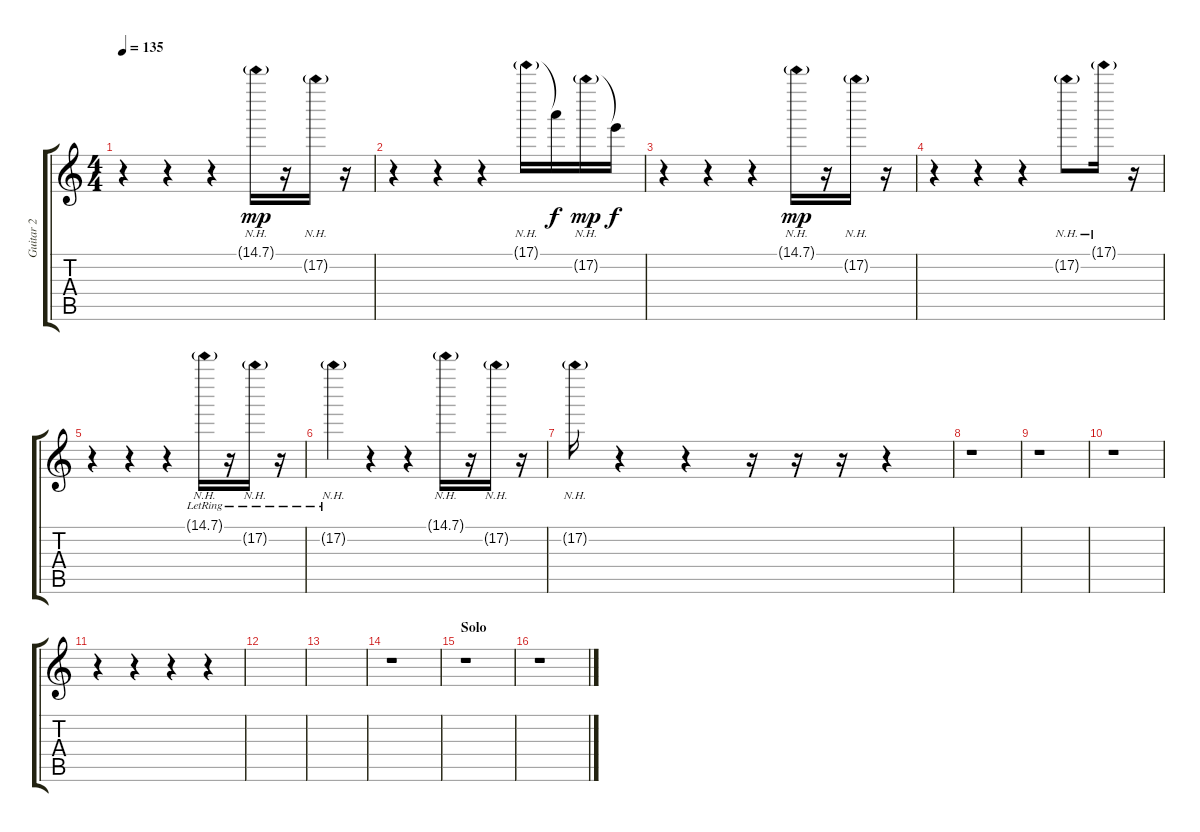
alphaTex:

\track ("Guitar 2" "Guitar 2") {instrument acousticguitarsteel}
\staff {score tabs}
\tuning (E4 B3 G3 D3 A2 E2) {hide}
\ts (4 4)
\tempo 135
\clef g2
\ks c
r.4{dy f} r.4 r.4 15.1{nh g}.16{dy mp} r.16 17.2{nh g}.16 r.16 |
r.4 r.4 r.4 17.1{nh g}.16 17.1{t}.16{dy f} 17.2{nh g}.16{dy mp} 17.2{t}.16{dy f} |
r.4 r.4 r.4 15.1{nh g}.16{dy mp} r.16 17.2{nh g}.16 r.16 |
r.4 r.4 r.4 17.2{nh g}.8 17.1{nh g}.16 r.16 |
r.4 r.4 r.4 15.1{nh g lr}.16 r.16 17.2{nh g lr}.16 r.16 |
17.2{nh g lr}.4 r.4 r.4 15.1{nh g}.16 r.16 17.2{nh g}.16 r.16 |
17.2{nh g}.16 r.4 r.4 r.16 r.16 r.16 r.4{balance 8} |
r.1 |
r.1 |
r.1 |
r.4 r.4 r.4 r.4 |
|
|
r.1 |
\section ("" "Solo")
r.1 |
r.1
